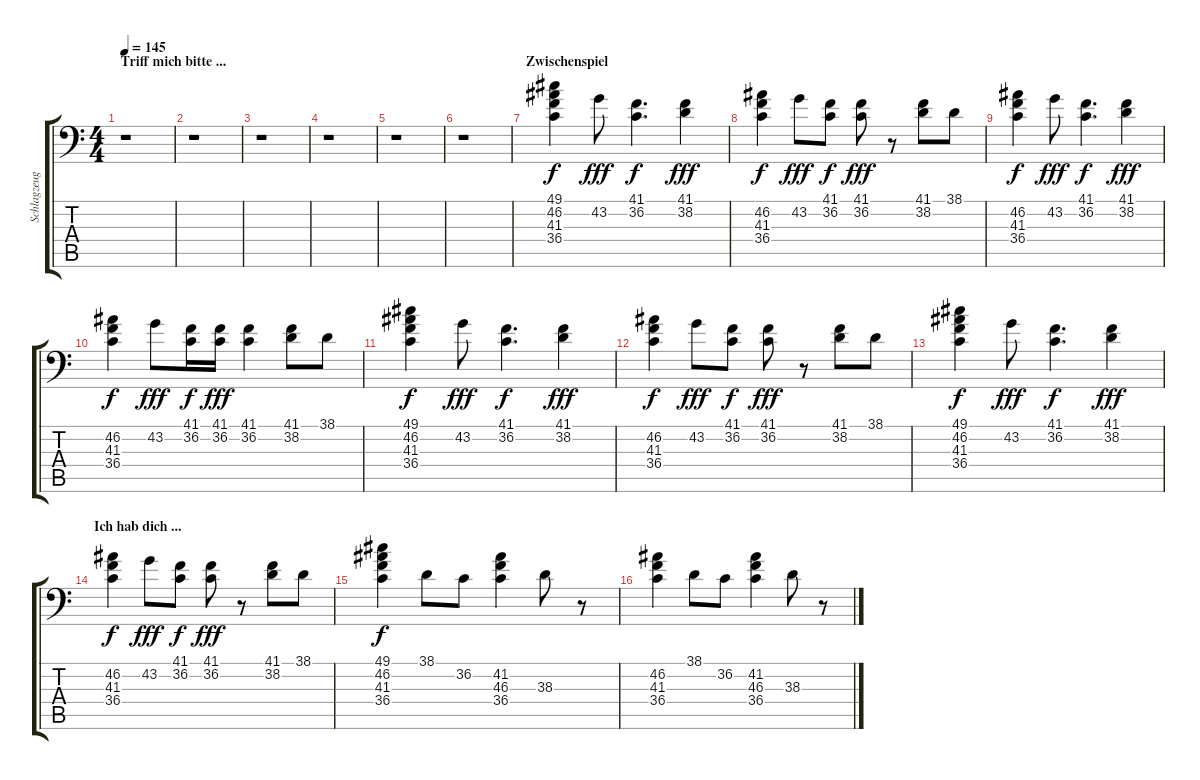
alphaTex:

\track ("Schlagzeug" "Schlagzeug") {instrument acousticgrandpiano}
\staff {score tabs}
\tuning (C-1 C-1 C-1 C-1 C-1 C-1) {hide}
\ts (4 4)
\section ("" "Triff mich bitte ...")
\tempo 145
\clef f4
\ks c
r.1{dy f} |
r.1 |
r.1 |
r.1 |
r.1 |
r.1 |
\section ("" "Zwischenspiel")
(49.1 46.2 41.3 36.4).4 43.2.8{dy fff} (41.1 36.2).4{d dy f} (41.1 38.2).4{dy fff} |
(46.2 41.3 36.4).4{dy f} 43.2.8{dy fff} (41.1 36.2).8{dy f} (41.1 36.2).8{dy fff} r.8 (41.1 38.2).8 38.1.8 |
(46.2 41.3 36.4).4{dy f} 43.2.8{dy fff} (41.1 36.2).4{d dy f} (41.1 38.2).4{dy fff} |
(46.2 41.3 36.4).4{dy f} 43.2.8{dy fff} (41.1 36.2).16{dy f} (41.1 36.2).16{dy fff} (41.1 36.2).4 (41.1 38.2).8 38.1.8 |
(49.1 46.2 41.3 36.4).4{dy f} 43.2.8{dy fff} (41.1 36.2).4{d dy f} (41.1 38.2).4{dy fff} |
(46.2 41.3 36.4).4{dy f} 43.2.8{dy fff} (41.1 36.2).8{dy f} (41.1 36.2).8{dy fff} r.8 (41.1 38.2).8 38.1.8 |
(49.1 46.2 41.3 36.4).4{dy f} 43.2.8{dy fff} (41.1 36.2).4{d dy f} (41.1 38.2).4{dy fff} |
\section ("" "Ich hab dich ...")
(46.2 41.3 36.4).4{dy f} 43.2.8{dy fff} (41.1 36.2).8{dy f} (41.1 36.2).8{dy fff} r.8 (41.1 38.2).8 38.1.8 |
(49.1 46.2 41.3 36.4).4{dy f} 38.1.8 36.2.8 (41.2 46.3 36.4).4 38.3.8 r.8 |
(46.2 41.3 36.4).4 38.1.8 36.2.8 (41.2 46.3 36.4).4 38.3.8 r.8
